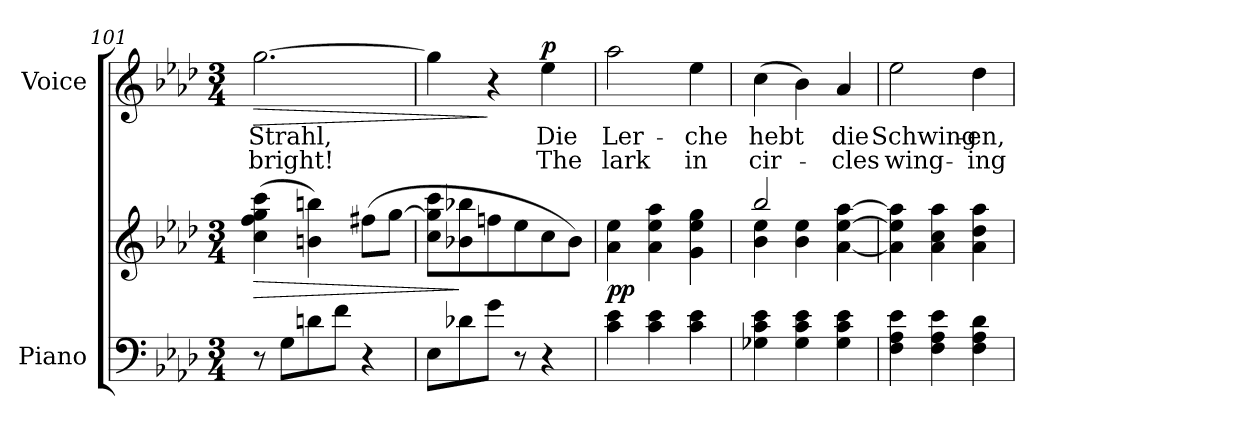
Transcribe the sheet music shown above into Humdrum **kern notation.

**kern	**kern	**dynam	**kern	**text	**text	**dynam
*part2	*part2	*part2	*part1	*part1	*part1	*part1
*staff3	*staff2	*staff2/3	*staff1	*staff1	*staff1	*staff1
*I"Piano	*	*	*I"Voice	*	*	*
*I'Pno	*	*	*	*	*	*
!!LO:PB:g=z
*clefF4	*clefG2	*	*clefG2	*	*	*
*k[b-e-a-d-]	*k[b-e-a-d-]	*	*k[b-e-a-d-]	*	*	*
*M3/4	*M3/4	*	*M3/4	*	*	*
=101	=101	=101	=101	=101	=101	=101
!	!	!LO:HP:b	!	!LO:LY:b	!LO:LY:b	!LO:HP:b
8r	(4cc\ 4ff\ 4gg\ 4ccc\	>	[2.gg\	Strahl,	bright!	>
8G\L	.	.	.	.	.	.
8dn\	4bn\ 4bbn\)	.	.	.	.	.
8f\J	.	.	.	.	.	.
4r	(8ff#X\L	.	.	.	.	.
.	[8gg\J	.	.	.	.	.
=102	=102	=102	=102	=102	=102	=102
8E-\L	8cc\ 8gg\] 8ccc\L	.	4gg\]	.	.	.
8d-X\	8b-X\ 8bb-X\	]	.	.	.	.
8g\J	8ffn\	.	4r	.	.	]
8r	8ee-\	.	.	.	.	.
!	!	!	!	!LO:LY:b	!LO:LY:b	!LO:DY:a
4r	8cc\	.	4ee-\	Die	The	p
.	8b-\J)	.	.	.	.	.
=103	=103	=103	=103	=103	=103	=103
!	!	!LO:DY:b	!	!LO:LY:b	!LO:LY:b	!
4c\ 4e-\	4a-\ 4ee-\	pp	2aa-\	Ler-	lark	.
4c\ 4e-\	4a-\ 4ee-\ 4aa-\	.	.	.	.	.
!	!	!	!	!LO:LY:b	!LO:LY:b	!
4c\ 4e-\	4g\ 4ee-\ 4gg\	.	4ee-\	-che	in	.
=104	=104	=104	=104	=104	=104	=104
*	*^	*	*	*	*	*
!	!	!	!	!	!LO:LY:b	!LO:LY:b	!
4G-X\ 4c\ 4e-\	2bb-/	4b-\ 4ee-\	.	(4cc\	hebt	cir-	.
4G-\ 4c\ 4e-\	.	4b-\ 4ee-\	.	4b-\)	.	.	.
!	!	!	!	!	!LO:LY:b	!LO:LY:b	!
4G-\ 4c\ 4e-\	[4a-\ [4ee-\ [4aa-\	4ryy	.	4a-/	die	-cles	.
=105	=105	=105	=105	=105	=105	=105	=105
!	!	!	!	!	!LO:LY:b	!LO:LY:b	!
*	*v	*v	*	*	*	*	*
4F\ 4A-\ 4e-\	4a-\] 4ee-\] 4aa-\]	.	2ee-\	Schwing-	wing-	.
4F\ 4A-\ 4e-\	4a-\ 4cc\ 4aa-\	.	.	.	.	.
!	!	!	!	!LO:LY:b	!LO:LY:b	!
4F\ 4A-\ 4d-\	4a-\ 4dd-\ 4aa-\	.	4dd-\	-en,	-ing	.
=	=	=	=	=	=	=
*-	*-	*-	*-	*-	*-	*-
